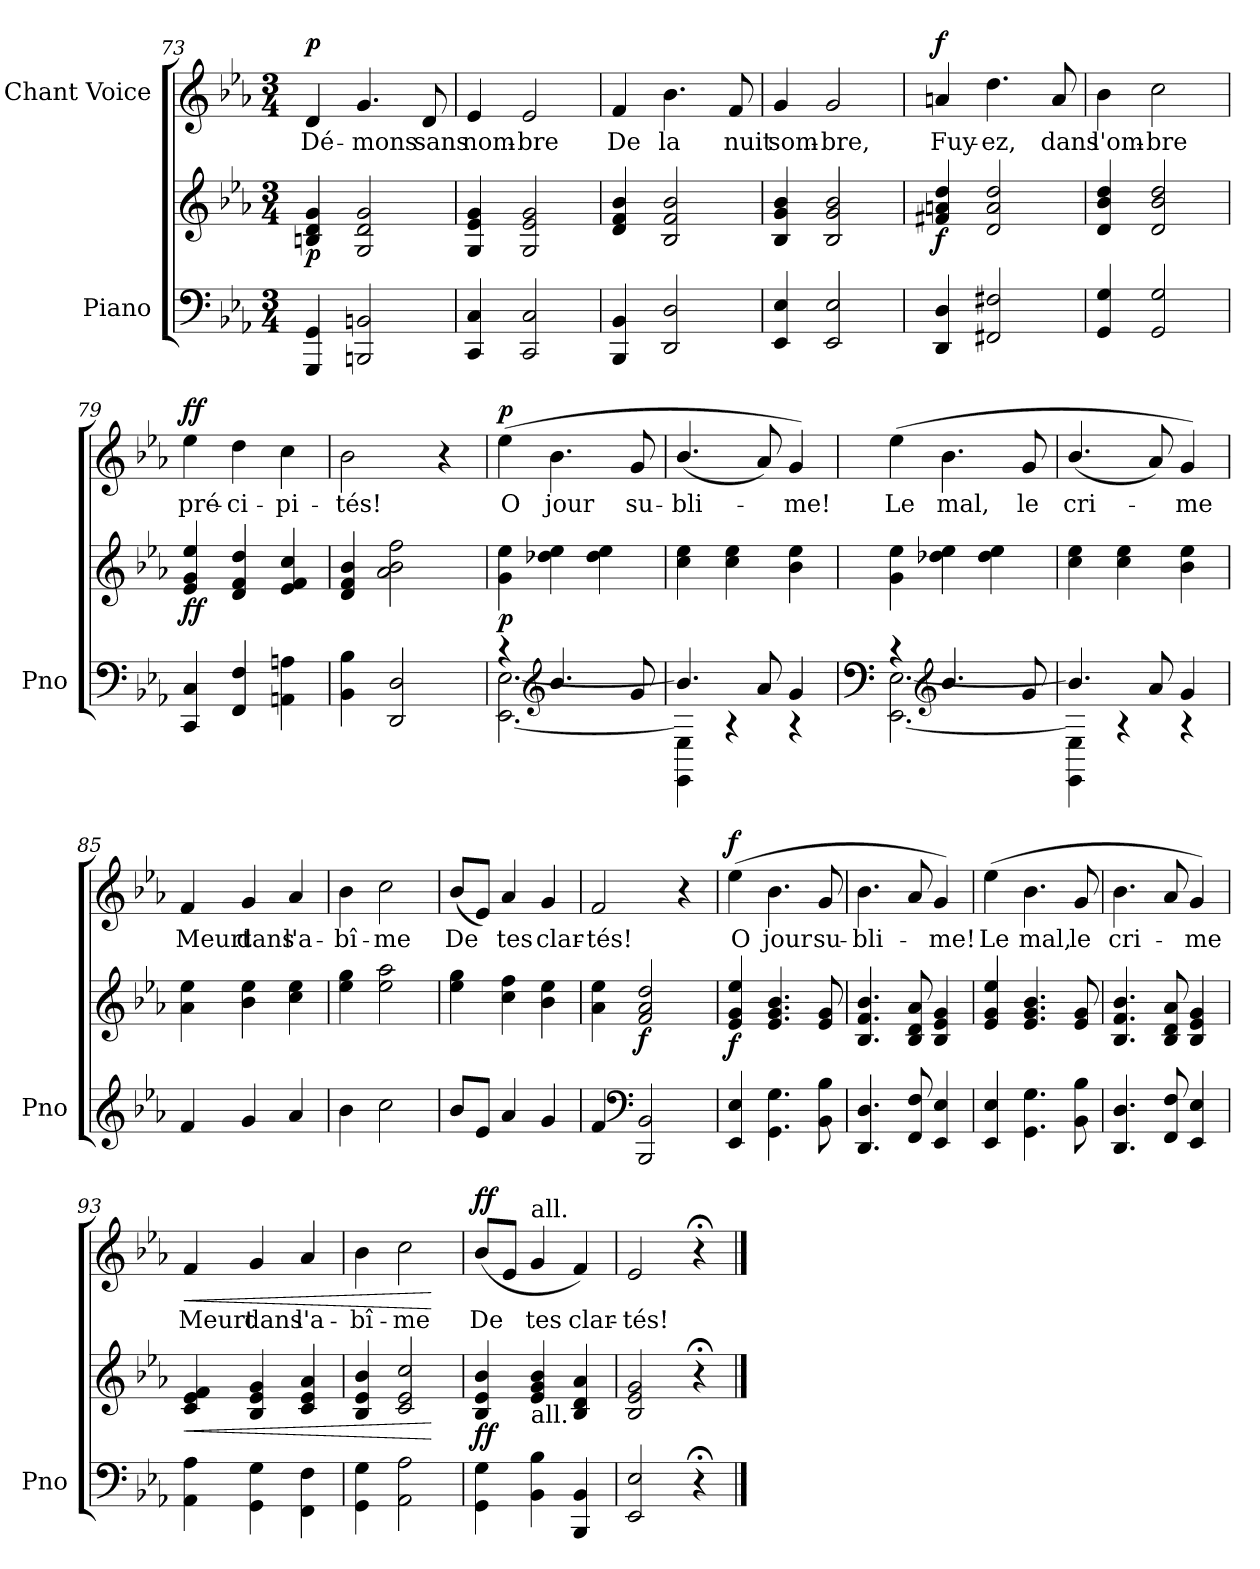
**kern	**kern	**dynam	**kern	**text	**dynam
*part2	*part2	*part2	*part1	*part1	*part1
*staff3	*staff2	*staff2/3	*staff1	*staff1	*staff1
*I"Piano	*	*	*I"Chant Voice	*	*
*I'Pno	*	*	*	*	*
*clefF4	*clefG2	*	*clefG2	*	*
*k[b-e-a-]	*k[b-e-a-]	*	*k[b-e-a-]	*	*
*M3/4	*M3/4	*	*M3/4	*	*
=73	=73	=73	=73	=73	=73
!	!	!LO:DY:b	!	!	!LO:DY:a
4GGG/ 4GG/	4Bn/ 4d/ 4g/	p	4d/	Dé-	p
2BBBn/ 2BBn/	2G/ 2d/ 2g/	.	4.g/	-mons	.
.	.	.	8d/	sans	.
=74	=74	=74	=74	=74	=74
4CC/ 4C/	4G/ 4e-/ 4g/	.	4e-/	nom-	.
2CC/ 2C/	2G/ 2e-/ 2g/	.	2e-/	-bre	.
=75	=75	=75	=75	=75	=75
!	!	!LO:DY:b	!	!	!
!	!	!LO:DY:n=1:b	!	!	!LO:DY:a
!	!	!	!	!	!LO:DY:n=1:a
4BBB-/ 4BB-/	4d/ 4f/ 4b-/	other-dynamics f	4f/	De	other-dynamics f
2DD/ 2D/	2B-/ 2f/ 2b-/	.	4.b-\	la	.
.	.	.	8f/	nuit	.
=76	=76	=76	=76	=76	=76
4EE-/ 4E-/	4B-/ 4g/ 4b-/	.	4g/	som-	.
2EE-/ 2E-/	2B-/ 2g/ 2b-/	.	2g/	-bre,	.
=77	=77	=77	=77	=77	=77
!	!	!LO:DY:b	!	!	!LO:DY:a
4DD/ 4D/	4f#X/ 4an/ 4dd/	f	4an/	Fuy-	f
2FF#X/ 2F#X/	2d/ 2a/ 2dd/	.	4.dd\	-ez,	.
.	.	.	8a/	dans	.
=78	=78	=78	=78	=78	=78
4GG/ 4G/	4d/ 4b-/ 4dd/	.	4b-\	l'om-	.
2GG/ 2G/	2d/ 2b-/ 2dd/	.	2cc\	-bre	.
=79	=79	=79	=79	=79	=79
!	!	!LO:DY:b	!	!	!LO:DY:a
4CC/ 4C/	4e-/ 4g/ 4ee-/	ff	4ee-\	pré-	ff
4FF/ 4F/	4d/ 4f/ 4dd/	.	4dd\	-ci-	.
4AAn\ 4An\	4e-/ 4f/ 4cc/	.	4cc\	-pi-	.
=80	=80	=80	=80	=80	=80
4BB-\ 4B-\	4d/ 4f/ 4b-/	.	2b-\	-tés!	.
2DD/ 2D/	2a-\ 2b-\ 2ff\	.	.	.	.
.	.	.	4r	.	.
=81	=81	=81	=81	=81	=81
*^	*	*	*	*	*
!	!	!	!LO:DY:b	!	!	!LO:DY:a
4r	[2.EE-\ [>2.E-\	4g\ 4ee-\	p	(4ee-\	O	p
*clefG2	*	*	*	*	*	*
4.b-/	.	4dd-X\ 4ee-\	.	4.b-\	jour	.
.	.	4dd-\ 4ee-\	.	.	.	.
8g/	.	.	.	8g/	su-	.
=82	=82	=82	=82	=82	=82	=82
4.b-/	4EE-\] 4E-\]	4cc\ 4ee-\	.	(4.b-/	-bli-	.
.	4r	4cc\ 4ee-\	.	.	.	.
8a-/	.	.	.	8a-/)	.	.
4g/	4r	4b-\ 4ee-\	.	4g/)	-me!	.
=83	=83	=83	=83	=83	=83	=83
*clefF4	*	*	*	*	*	*
4r	[2.EE-\ [>2.E-\	4g\ 4ee-\	.	(4ee-\	Le	.
*clefG2	*	*	*	*	*	*
4.b-/	.	4dd-X\ 4ee-\	.	4.b-\	mal,	.
.	.	4dd-\ 4ee-\	.	.	.	.
8g/	.	.	.	8g/	le	.
=84	=84	=84	=84	=84	=84	=84
4.b-/	4EE-\] 4E-\]	4cc\ 4ee-\	.	(4.b-/	cri-	.
.	4r	4cc\ 4ee-\	.	.	.	.
8a-/	.	.	.	8a-/)	.	.
4g/	4r	4b-\ 4ee-\	.	4g/)	-me	.
*v	*v	*	*	*	*	*
=85	=85	=85	=85	=85	=85
4f/	4a-\ 4ee-\	.	4f/	Meurt	.
4g/	4b-\ 4ee-\	.	4g/	dans	.
4a-/	4cc\ 4ee-\	.	4a-/	l'a-	.
=86	=86	=86	=86	=86	=86
4b-\	4ee-\ 4gg\	.	4b-\	-bî-	.
2cc\	2ee-\ 2aa-\	.	2cc\	-me	.
=87	=87	=87	=87	=87	=87
8b-/L	4ee-\ 4gg\	.	(8b-/L	De	.
8e-/J	.	.	8e-/J)	.	.
4a-/	4cc\ 4ff\	.	4a-/	tes	.
4g/	4b-\ 4ee-\	.	4g/	clar-	.
=88	=88	=88	=88	=88	=88
4f/	4a-\ 4ee-\	.	2f/	-tés!	.
*clefF4	*	*	*	*	*
!	!	!LO:DY:b	!	!	!
2BBB-/ 2BB-/	2f/ 2a-/ 2dd/	f	.	.	.
.	.	.	4r	.	.
=89	=89	=89	=89	=89	=89
!	!	!LO:DY:b	!	!	!LO:DY:a
4EE-/ 4E-/	4e-/ 4g/ 4ee-/	f	(4ee-\	O	f
4.GG\ 4.G\	4.e-/ 4.g/ 4.b-/	.	4.b-\	jour	.
8BB-\ 8B-\	8e-/ 8g/	.	8g/	su-	.
=90	=90	=90	=90	=90	=90
4.DD/ 4.D/	4.B-/ 4.f/ 4.b-/	.	4.b-\	-bli-	.
8FF/ 8F/	8B-/ 8d/ 8a-/	.	8a-/	.	.
4EE-/ 4E-/	4B-/ 4e-/ 4g/	.	4g/)	-me!	.
=91	=91	=91	=91	=91	=91
4EE-/ 4E-/	4e-/ 4g/ 4ee-/	.	(4ee-\	Le	.
4.GG\ 4.G\	4.e-/ 4.g/ 4.b-/	.	4.b-\	mal,	.
8BB-\ 8B-\	8e-/ 8g/	.	8g/	le	.
=92	=92	=92	=92	=92	=92
4.DD/ 4.D/	4.B-/ 4.f/ 4.b-/	.	4.b-\	cri-	.
8FF/ 8F/	8B-/ 8d/ 8a-/	.	8a-/	.	.
4EE-/ 4E-/	4B-/ 4e-/ 4g/	.	4g/)	-me	.
=93	=93	=93	=93	=93	=93
!	!	!LO:HP:b	!	!	!LO:HP:b
4AA-\ 4A-\	4c/ 4e-/ 4f/	<	4f/	Meurt	<
4GG\ 4G\	4B-/ 4e-/ 4g/	.	4g/	dans	.
4FF\ 4F\	4c/ 4e-/ 4a-/	.	4a-/	l'a-	.
=94	=94	=94	=94	=94	=94
4GG\ 4G\	4B-/ 4e-/ 4b-/	.	4b-\	-bî-	.
2AA-\ 2A-\	2c/ 2e-/ 2cc/	.	2cc\	-me	.
.	.	[	.	.	[
=95	=95	=95	=95	=95	=95
!	!	!LO:DY:b	!	!	!LO:DY:a
4GG\ 4G\	4B-/ 4e-/ 4b-/	ff	(8b-/L	De	ff
.	.	.	8e-/J	.	.
!	!	!	!LO:TX:a:t=all.	!	!
!	!LO:TX:b:t=all.	!	!	!	!
4BB-\ 4B-\	4e-/ 4g/ 4b-/	.	4g/	tes	.
4BBB-/ 4BB-/	4B-/ 4d/ 4a-/	.	4f/)	clar-	.
=96	=96	=96	=96	=96	=96
2EE-/ 2E-/	2B-/ 2e-/ 2g/	.	2e-/	-tés!	.
4r;<	4r;<	.	4r;<	.	.
==	==	==	==	==	==
*-	*-	*-	*-	*-	*-
